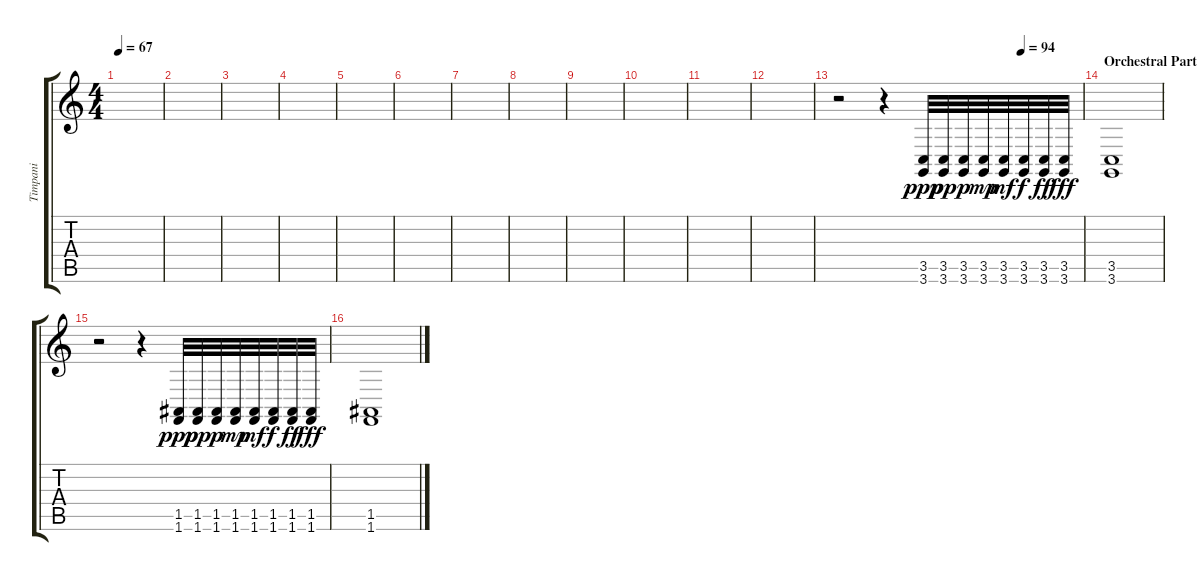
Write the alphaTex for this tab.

\track ("Timpani" "Timpani") {instrument timpani}
\staff {score tabs}
\tuning (E4 B3 G3 D3 A2 E2) {hide}
\ts (4 4)
\tempo 67
\clef g2
\ks c
|
|
|
|
|
|
|
|
|
|
|
|
\tempo (94 0.75)
r.2 r.4 (3.5 3.6).32{dy ppp} (3.5 3.6).32{dy pp} (3.5 3.6).32{dy p} (3.5 3.6).32{dy mp} (3.5 3.6).32{dy mf} (3.5 3.6).32{dy f} (3.5 3.6).32{dy ff} (3.5 3.6).32{dy fff} |
\section ("" "Orchestral Part 2")
(3.5 3.6).1 |
r.2 r.4 (1.5 1.6).32{dy ppp} (1.5 1.6).32{dy pp} (1.5 1.6).32{dy p} (1.5 1.6).32{dy mp} (1.5 1.6).32{dy mf} (1.5 1.6).32{dy f} (1.5 1.6).32{dy ff} (1.5 1.6).32{dy fff} |
(1.5 1.6).1
